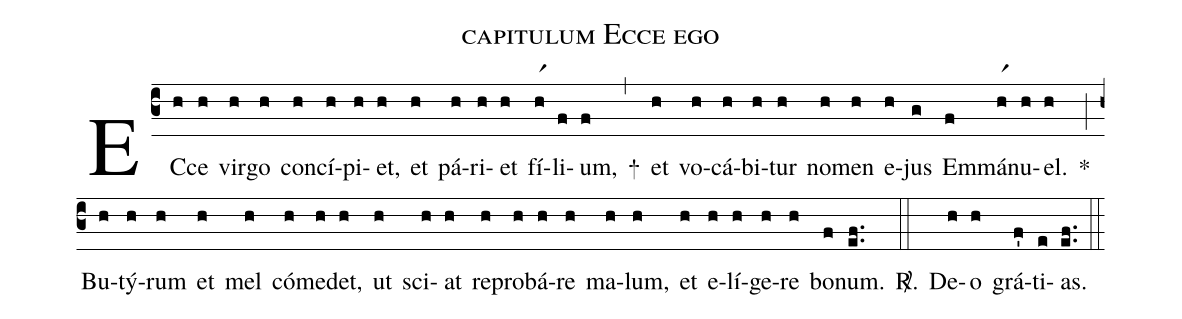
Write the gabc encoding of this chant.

name: capitulum Ecce ego;
%%
(c3)
EC(h)ce(h) vir(h)go(h) con(h)cí(h)pi(h)et,(h) et(h) pá(h)ri(h)et(h) fí(hr1)li(f)um,(f) +(,)
et(h) vo(h)cá(h)bi(h)tur(h) no(h)men(h) e(h)jus(g) Em(f)má(hr1)nu(h)el.(h) *(;)
Bu(h)tý(h)rum(h) et(h) mel(h) cóm(h)e(h)det,(h) ut(h) sci(h)at(h) re(h)pro(h)bá(h)re(h) ma(h)lum,(h) et(h) e(h)lí(h)ge(h)re(h) bo(f)num.(ef..) <sp>R/</sp>.(::)
De(h)o(h) grá(f')ti(e)as.(e.f.) (::)
